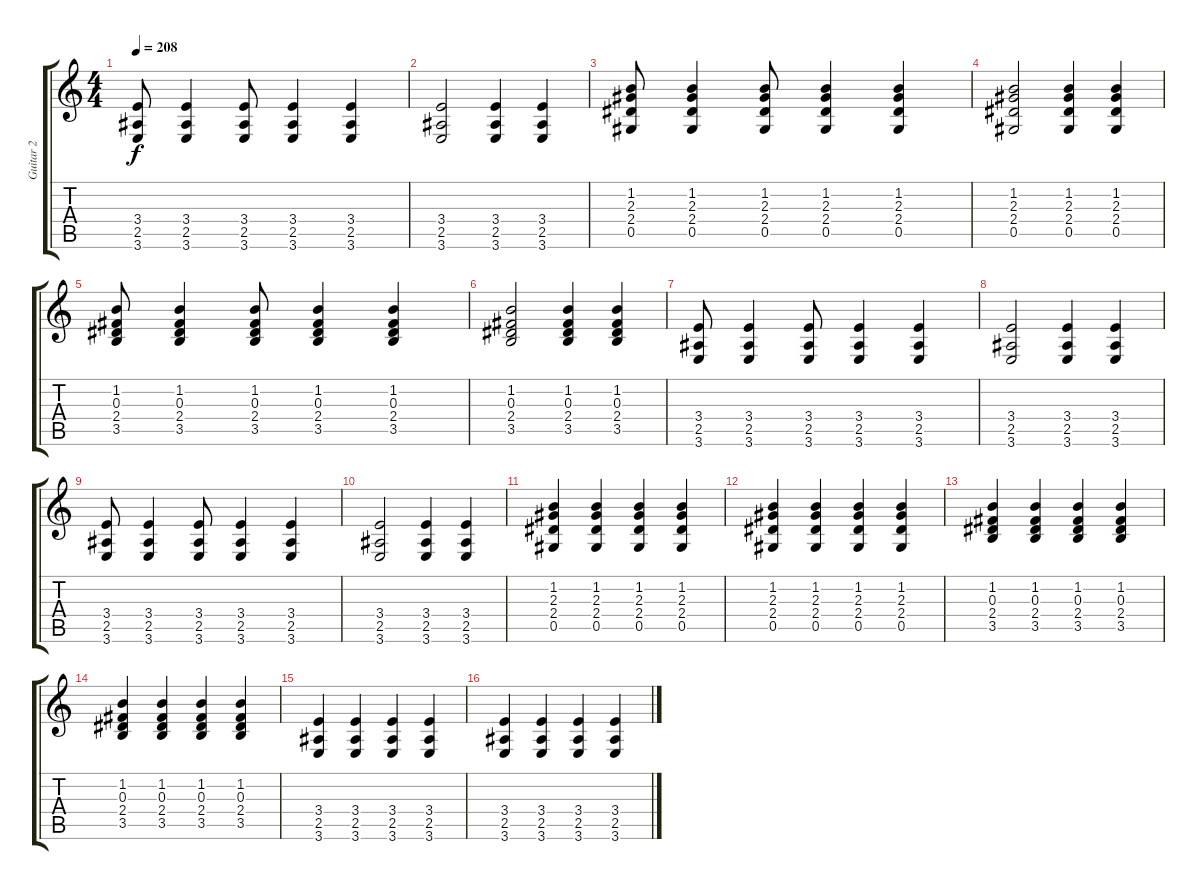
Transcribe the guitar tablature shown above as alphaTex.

\track ("Guitar 2" "Guitar 2") {instrument overdrivenguitar}
\staff {score tabs}
\tuning (Eb4 Bb3 Gb3 Db3 Ab2 Db2) {hide}
\ts (4 4)
\tempo 208
\clef g2
\ks c
(3.4 2.5 3.6).8{dy f} (3.4 2.5 3.6).4 (3.4 2.5 3.6).8 (3.4 2.5 3.6).4 (3.4 2.5 3.6).4 |
(3.4 2.5 3.6).2 (3.4 2.5 3.6).4 (3.4 2.5 3.6).4 |
(1.2 2.3 2.4 0.5).8 (1.2 2.3 2.4 0.5).4 (1.2 2.3 2.4 0.5).8 (1.2 2.3 2.4 0.5).4 (1.2 2.3 2.4 0.5).4 |
(1.2 2.3 2.4 0.5).2 (1.2 2.3 2.4 0.5).4 (1.2 2.3 2.4 0.5).4 |
(1.2 0.3 2.4 3.5).8 (1.2 0.3 2.4 3.5).4 (1.2 0.3 2.4 3.5).8 (1.2 0.3 2.4 3.5).4 (1.2 0.3 2.4 3.5).4 |
(1.2 0.3 2.4 3.5).2 (1.2 0.3 2.4 3.5).4 (1.2 0.3 2.4 3.5).4 |
(3.4 2.5 3.6).8 (3.4 2.5 3.6).4 (3.4 2.5 3.6).8 (3.4 2.5 3.6).4 (3.4 2.5 3.6).4 |
(3.4 2.5 3.6).2 (3.4 2.5 3.6).4 (3.4 2.5 3.6).4 |
(3.4 2.5 3.6).8 (3.4 2.5 3.6).4 (3.4 2.5 3.6).8 (3.4 2.5 3.6).4 (3.4 2.5 3.6).4 |
(3.4 2.5 3.6).2 (3.4 2.5 3.6).4 (3.4 2.5 3.6).4 |
(1.2 2.3 2.4 0.5).4 (1.2 2.3 2.4 0.5).4 (1.2 2.3 2.4 0.5).4 (1.2 2.3 2.4 0.5).4 |
(1.2 2.3 2.4 0.5).4 (1.2 2.3 2.4 0.5).4 (1.2 2.3 2.4 0.5).4 (1.2 2.3 2.4 0.5).4 |
(1.2 0.3 2.4 3.5).4 (1.2 0.3 2.4 3.5).4 (1.2 0.3 2.4 3.5).4 (1.2 0.3 2.4 3.5).4 |
(1.2 0.3 2.4 3.5).4 (1.2 0.3 2.4 3.5).4 (1.2 0.3 2.4 3.5).4 (1.2 0.3 2.4 3.5).4 |
(3.4 2.5 3.6).4 (3.4 2.5 3.6).4 (3.4 2.5 3.6).4 (3.4 2.5 3.6).4 |
(3.4 2.5 3.6).4 (3.4 2.5 3.6).4 (3.4 2.5 3.6).4 (3.4 2.5 3.6).4
